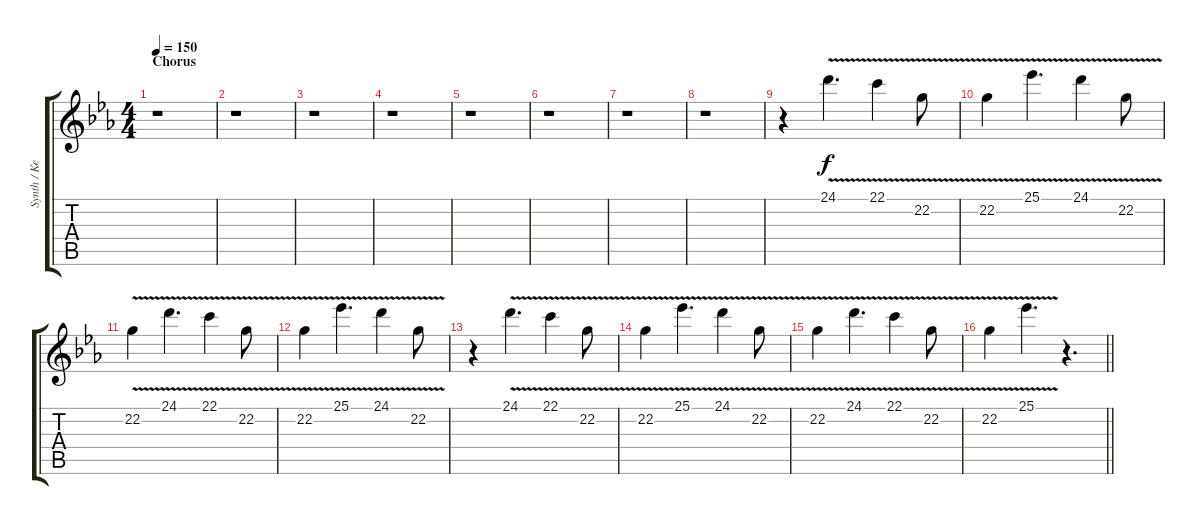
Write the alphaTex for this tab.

\track ("Synth / Keyboard" "Synth / Ke") {instrument fx7echoes}
\staff {score tabs}
\tuning (D4 A3 F3 C3 G2 C2) {hide}
\ts (4 4)
\section ("" "Chorus")
\tempo 150
\clef g2
\ks eb
r.1{dy f} |
r.1 |
r.1 |
r.1 |
r.1 |
r.1 |
r.1 |
r.1 |
r.4 24.1{v}.4{d} 22.1{v}.4 22.2{v}.8 |
22.2{v}.4 25.1{v}.4{d} 24.1{v}.4 22.2{v}.8 |
22.2{v}.4 24.1{v}.4{d} 22.1{v}.4 22.2{v}.8 |
22.2{v}.4 25.1{v}.4{d} 24.1{v}.4 22.2{v}.8 |
r.4 24.1{v}.4{d} 22.1{v}.4 22.2{v}.8 |
22.2{v}.4 25.1{v}.4{d} 24.1{v}.4 22.2{v}.8 |
22.2{v}.4 24.1{v}.4{d} 22.1{v}.4 22.2{v}.8 |
\barLineRight lightlight
22.2{v}.4 25.1{v}.4{d} r.4{d}
